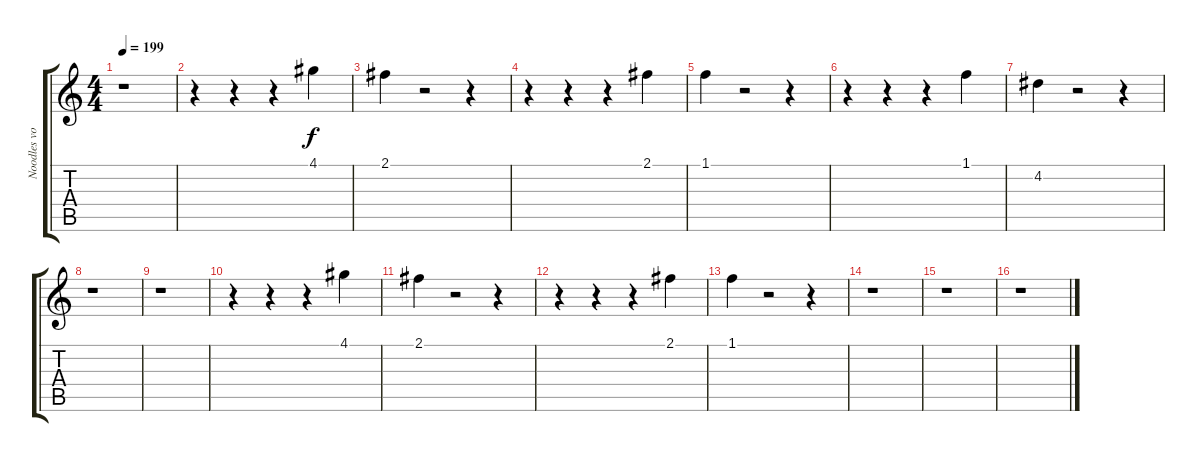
\track ("Noodles voice" "Noodles vo") {instrument distortionguitar}
\staff {score tabs}
\tuning (E4 B3 G3 D3 A2 E2) {hide}
\ts (4 4)
\tempo 199
\clef g2
\ks c
r.1{dy f} |
r.4 r.4 r.4 4.1.4 |
2.1.4 r.2 r.4 |
r.4 r.4 r.4 2.1.4 |
1.1.4 r.2 r.4 |
r.4 r.4 r.4 1.1.4 |
4.2.4 r.2 r.4 |
r.1 |
r.1 |
r.4 r.4 r.4 4.1.4 |
2.1.4 r.2 r.4 |
r.4 r.4 r.4 2.1.4 |
1.1.4 r.2 r.4 |
r.1 |
r.1 |
r.1
